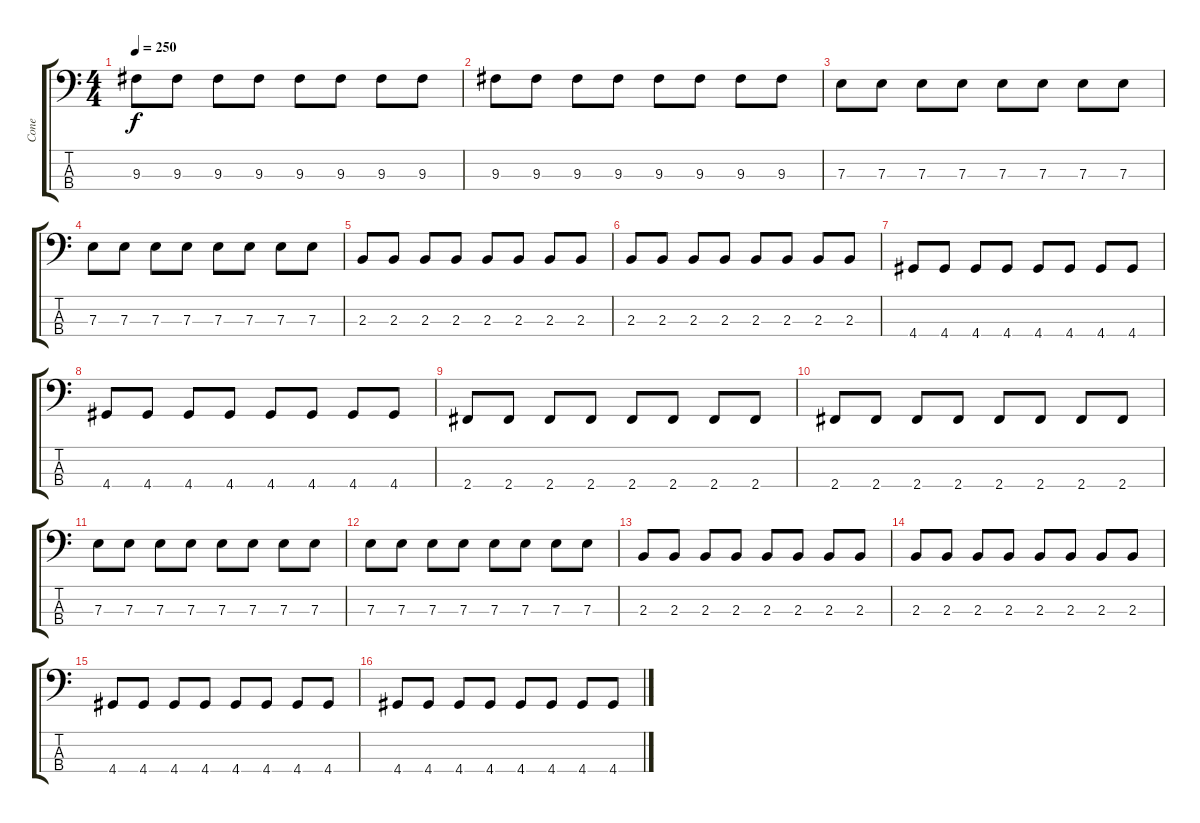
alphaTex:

\track ("Cone" "Cone") {instrument electricbasspick}
\staff {score tabs}
\tuning (G2 D2 A1 E1) {hide}
\ts (4 4)
\tempo 250
\clef f4
\ks c
9.3.8{dy f} 9.3.8 9.3.8 9.3.8 9.3.8 9.3.8 9.3.8 9.3.8 |
9.3.8 9.3.8 9.3.8 9.3.8 9.3.8 9.3.8 9.3.8 9.3.8 |
7.3.8 7.3.8 7.3.8 7.3.8 7.3.8 7.3.8 7.3.8 7.3.8 |
7.3.8 7.3.8 7.3.8 7.3.8 7.3.8 7.3.8 7.3.8 7.3.8 |
2.3.8 2.3.8 2.3.8 2.3.8 2.3.8 2.3.8 2.3.8 2.3.8 |
2.3.8 2.3.8 2.3.8 2.3.8 2.3.8 2.3.8 2.3.8 2.3.8 |
4.4.8 4.4.8 4.4.8 4.4.8 4.4.8 4.4.8 4.4.8 4.4.8 |
4.4.8 4.4.8 4.4.8 4.4.8 4.4.8 4.4.8 4.4.8 4.4.8 |
2.4.8 2.4.8 2.4.8 2.4.8 2.4.8 2.4.8 2.4.8 2.4.8 |
2.4.8 2.4.8 2.4.8 2.4.8 2.4.8 2.4.8 2.4.8 2.4.8 |
7.3.8 7.3.8 7.3.8 7.3.8 7.3.8 7.3.8 7.3.8 7.3.8 |
7.3.8 7.3.8 7.3.8 7.3.8 7.3.8 7.3.8 7.3.8 7.3.8 |
2.3.8 2.3.8 2.3.8 2.3.8 2.3.8 2.3.8 2.3.8 2.3.8 |
2.3.8 2.3.8 2.3.8 2.3.8 2.3.8 2.3.8 2.3.8 2.3.8 |
4.4.8 4.4.8 4.4.8 4.4.8 4.4.8 4.4.8 4.4.8 4.4.8 |
4.4.8 4.4.8 4.4.8 4.4.8 4.4.8 4.4.8 4.4.8 4.4.8
